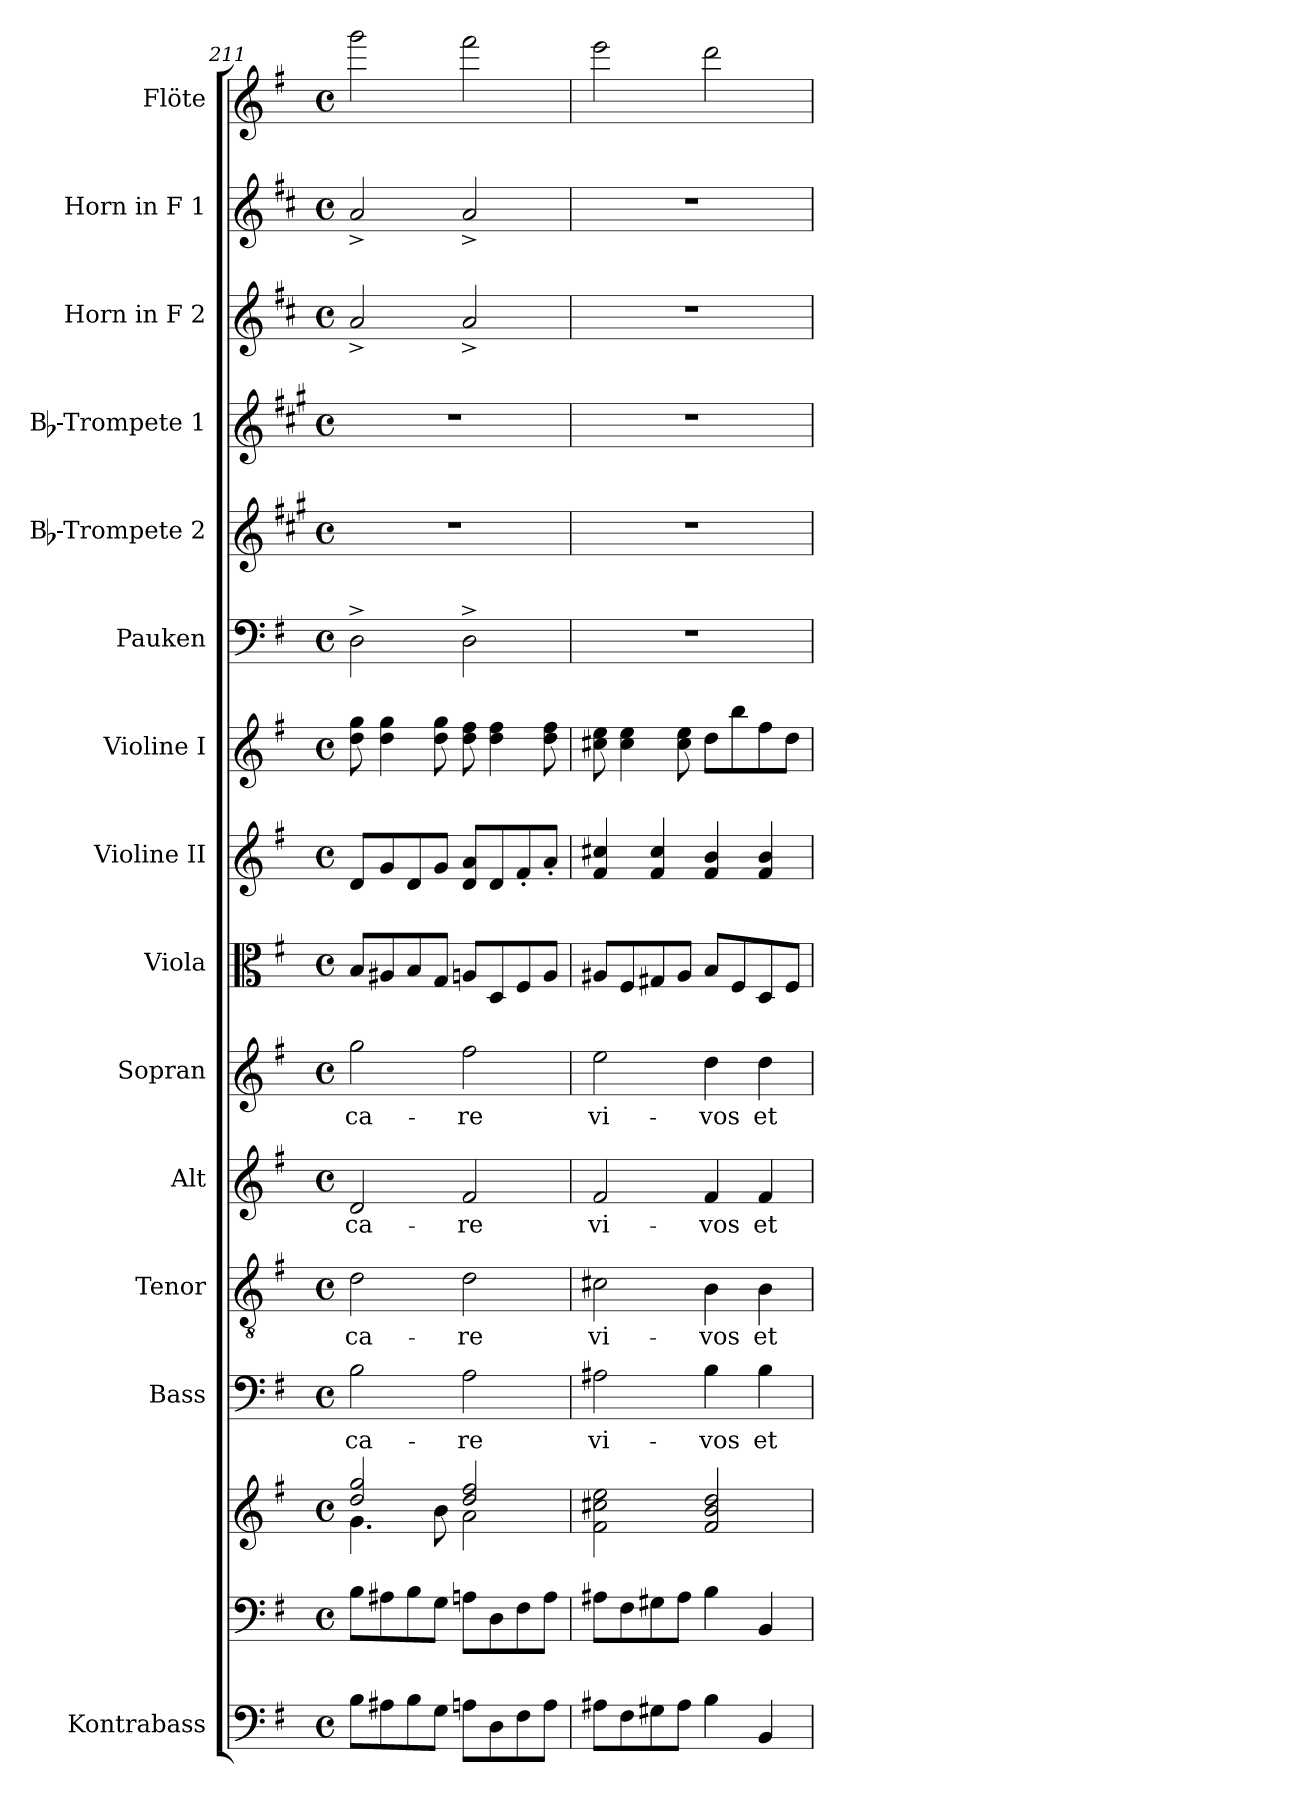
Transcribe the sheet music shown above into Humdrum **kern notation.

**kern	**kern	**kern	**kern	**text	**kern	**text	**kern	**text	**kern	**text	**kern	**kern	**kern	**kern	**kern	**kern	**kern	**kern	**kern
*part15	*part14	*part14	*part13	*part13	*part12	*part12	*part11	*part11	*part10	*part10	*part9	*part8	*part7	*part6	*part5	*part4	*part3	*part2	*part1
*staff16	*staff15	*staff14	*staff13	*staff13	*staff12	*staff12	*staff11	*staff11	*staff10	*staff10	*staff9	*staff8	*staff7	*staff6	*staff5	*staff4	*staff3	*staff2	*staff1
*I"Kontrabass	*	*	*I"Bass	*	*I"Tenor	*	*I"Alt	*	*I"Sopran	*	*I"Viola	*I"Violine II	*I"Violine I	*I"Pauken	*I"Bb-Trompete 2	*I"Bb-Trompete 1	*I"Horn in F 2	*I"Horn in F 1	*I"Flöte
*I'Kb.	*	*	*I'B.	*	*I'T.	*	*I'A.	*	*I'S.	*	*I'Vla.	*I'Vl. II	*I'Vl. I	*I'Pk.	*I'Bb Trp. 2	*I'Bb Trp. 1	*	*	*I'Fl.
*clefF4	*clefF4	*clefG2	*clefF4	*	*clefGv2	*	*clefG2	*	*clefG2	*	*clefC3	*clefG2	*clefG2	*clefF4	*clefG2	*clefG2	*clefG2	*clefG2	*clefG2
*ITrd7c12	*	*	*	*	*	*	*	*	*	*	*	*	*	*	*ITrd1c2	*ITrd1c2	*ITrd4c7	*ITrd4c7	*
*k[f#]	*k[f#]	*k[f#]	*k[f#]	*	*k[f#]	*	*k[f#]	*	*k[f#]	*	*k[f#]	*k[f#]	*k[f#]	*k[f#]	*k[f#]	*k[f#]	*k[f#]	*k[f#]	*k[f#]
*G:	*G:	*G:	*G:	*	*G:	*	*G:	*	*G:	*	*G:	*G:	*G:	*G:	*G:	*G:	*G:	*G:	*G:
*M4/4	*M4/4	*M4/4	*M4/4	*	*M4/4	*	*M4/4	*	*M4/4	*	*M4/4	*M4/4	*M4/4	*M4/4	*M4/4	*M4/4	*M4/4	*M4/4	*M4/4
*met(c)	*met(c)	*met(c)	*met(c)	*	*met(c)	*	*met(c)	*	*met(c)	*	*met(c)	*met(c)	*met(c)	*met(c)	*met(c)	*met(c)	*met(c)	*met(c)	*met(c)
=211	=211	=211	=211	=211	=211	=211	=211	=211	=211	=211	=211	=211	=211	=211	=211	=211	=211	=211	=211
*	*	*^	*	*	*	*	*	*	*	*	*	*	*	*	*	*	*	*	*
!	!	!	!	!	!LO:LY:b	!	!LO:LY:b	!	!LO:LY:b	!	!LO:LY:b	!	!	!	!	!	!	!	!	!
8BB\L	8B\L	2dd/ 2gg/	4.g\	2B\	-ca-	2d\	-ca-	2d/	-ca-	2gg\	-ca-	8B/L	8d/L	8dd\ 8gg\	2D^>\	1r	1r	2d^</	2d^</	2ggg\
8AA#X\	8A#X\	.	.	.	.	.	.	.	.	.	.	8A#X/	8g/	4dd\ 4gg\	.	.	.	.	.	.
8BB\	8B\	.	.	.	.	.	.	.	.	.	.	8B/	8d/	.	.	.	.	.	.	.
8GG\J	8G\J	.	8b\	.	.	.	.	.	.	.	.	8G/J	8g/J	8dd\ 8gg\	.	.	.	.	.	.
!	!	!	!	!	!LO:LY:b	!	!LO:LY:b	!	!LO:LY:b	!	!LO:LY:b	!	!	!	!	!	!	!	!	!
8AAn\L	8An\L	2dd/ 2ff#/	2a\	2A\	-re	2d\	-re	2f#/	-re	2ff#\	-re	8An/L	8d/ 8a/L	8dd\ 8ff#\	2D^>\	.	.	2d^</	2d^</	2fff#\
8DD\	8D\	.	.	.	.	.	.	.	.	.	.	8D/	8d/	4dd\ 4ff#\	.	.	.	.	.	.
8FF#\	8F#\	.	.	.	.	.	.	.	.	.	.	8F#/	8f#'</	.	.	.	.	.	.	.
8AA\J	8A\J	.	.	.	.	.	.	.	.	.	.	8A/J	8a'</J	8dd\ 8ff#\	.	.	.	.	.	.
*	*	*v	*v	*	*	*	*	*	*	*	*	*	*	*	*	*	*	*	*	*
=212	=212	=212	=212	=212	=212	=212	=212	=212	=212	=212	=212	=212	=212	=212	=212	=212	=212	=212	=212
!	!	!	!	!LO:LY:b	!	!LO:LY:b	!	!LO:LY:b	!	!LO:LY:b	!	!	!	!	!	!	!	!	!
8AA#X\L	8A#X\L	2f#\ 2cc#X\ 2ee\	2A#X\	vi-	2c#X\	vi-	2f#/	vi-	2ee\	vi-	8A#X/L	4f#/ 4cc#X/	8cc#X\ 8ee\	1r	1r	1r	1r	1r	2eee\
8FF#\	8F#\	.	.	.	.	.	.	.	.	.	8F#/	.	4cc#\ 4ee\	.	.	.	.	.	.
8GG#X\	8G#X\	.	.	.	.	.	.	.	.	.	8G#X/	4f#/ 4cc#/	.	.	.	.	.	.	.
8AA#\J	8A#\J	.	.	.	.	.	.	.	.	.	8A#/J	.	8cc#\ 8ee\	.	.	.	.	.	.
!	!	!	!	!LO:LY:b	!	!LO:LY:b	!	!LO:LY:b	!	!LO:LY:b	!	!	!	!	!	!	!	!	!
4BB\	4B\	2f#/ 2b/ 2dd/	4B\	-vos	4B\	-vos	4f#/	-vos	4dd\	-vos	8B/L	4f#/ 4b/	8dd\L	.	.	.	.	.	2ddd\
.	.	.	.	.	.	.	.	.	.	.	8F#/	.	8bb\	.	.	.	.	.	.
!	!	!	!	!LO:LY:b	!	!LO:LY:b	!	!LO:LY:b	!	!LO:LY:b	!	!	!	!	!	!	!	!	!
4BBB/	4BB/	.	4B\	et	4B\	et	4f#/	et	4dd\	et	8D/	4f#/ 4b/	8ff#\	.	.	.	.	.	.
.	.	.	.	.	.	.	.	.	.	.	8F#/J	.	8dd\J	.	.	.	.	.	.
=	=	=	=	=	=	=	=	=	=	=	=	=	=	=	=	=	=	=	=
*-	*-	*-	*-	*-	*-	*-	*-	*-	*-	*-	*-	*-	*-	*-	*-	*-	*-	*-	*-
